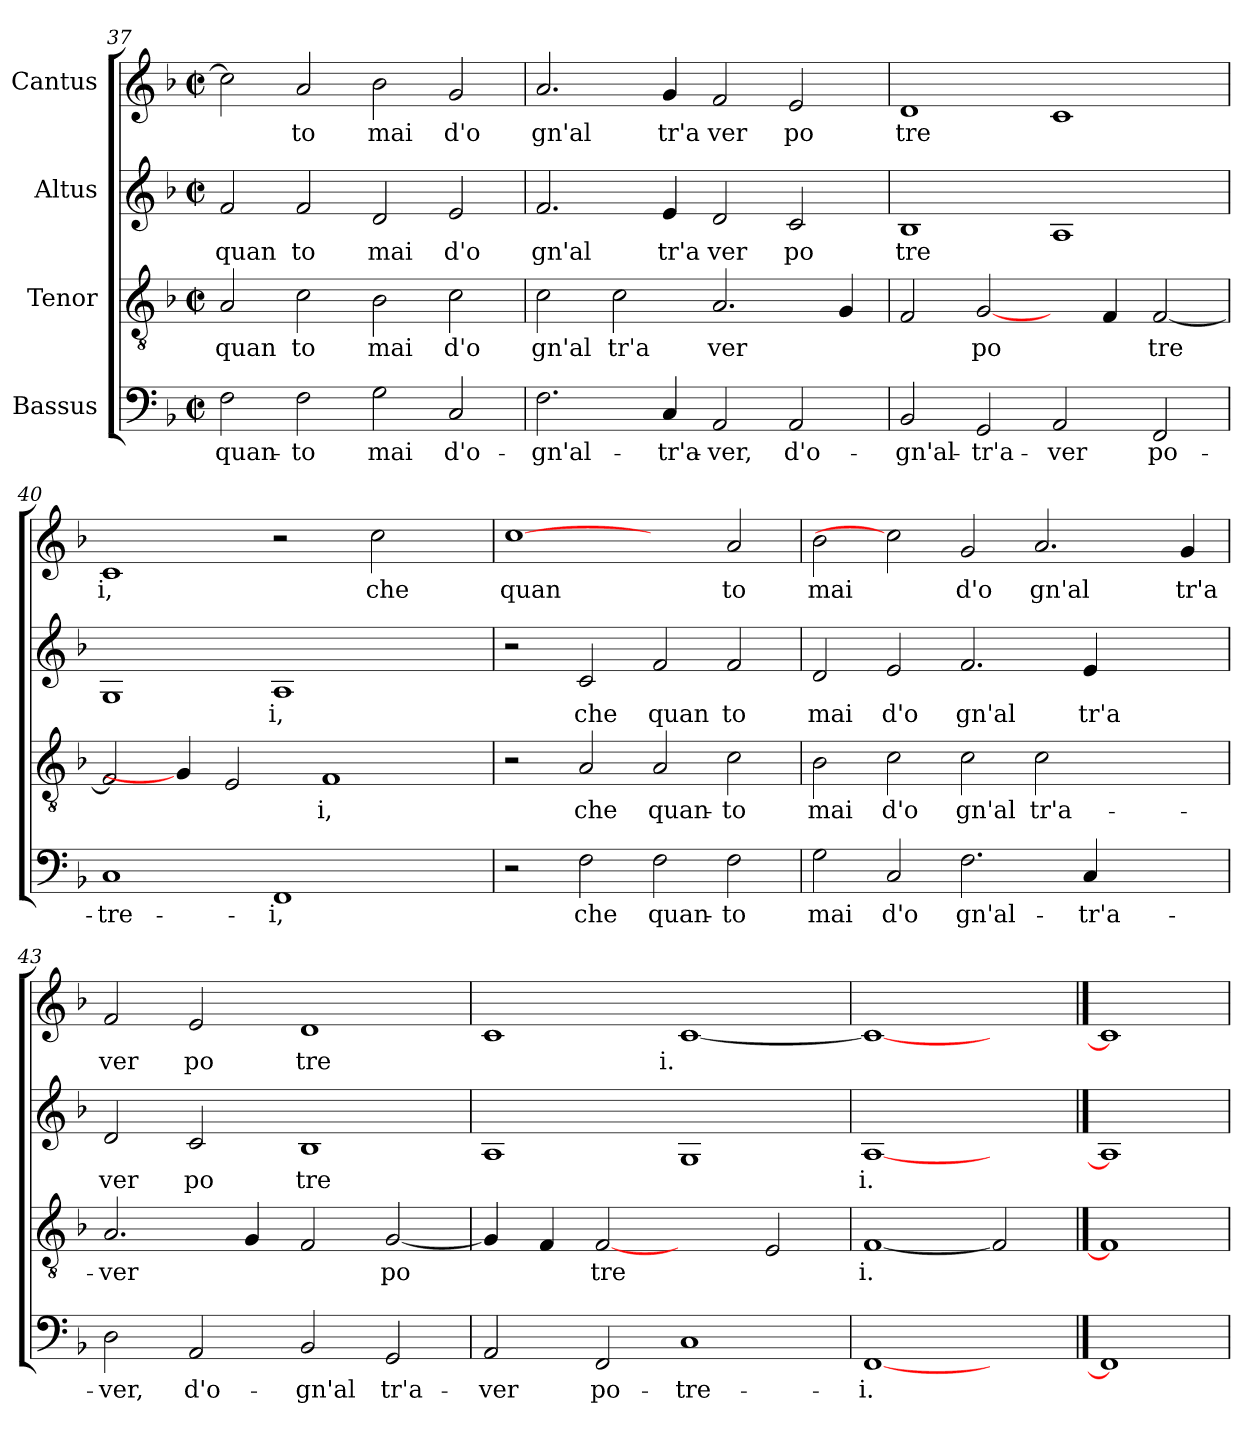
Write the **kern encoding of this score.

**kern	**text	**kern	**text	**kern	**text	**kern	**text
*part4	*part4	*part3	*part3	*part2	*part2	*part1	*part1
*staff4	*staff4	*staff3	*staff3	*staff2	*staff2	*staff1	*staff1
*I"Bassus	*	*I"Tenor	*	*I"Altus	*	*I"Cantus	*
*clefF4	*	*clefGv2	*	*clefG2	*	*clefG2	*
*k[b-]	*	*k[b-]	*	*k[b-]	*	*k[b-]	*
*F:	*	*F:	*	*F:	*	*F:	*
*M2/2	*	*M2/2	*	*M2/2	*	*M2/2	*
*met(c|)	*	*met(c|)	*	*met(c|)	*	*met(c|)	*
=37	=37	=37	=37	=37	=37	=37	=37
!	!LO:LY:b:cj	!	!LO:LY:b:cj	!	!LO:LY:b:cj	!	!LO:LY:b:cj
2F\	quan-	2A/	quan	2f/	quan	2cc\]	.
!	!LO:LY:b:cj	!	!LO:LY:b:cj	!	!LO:LY:b:cj	!	!LO:LY:b:cj
2F\	-to	2c\	to	2f/	to	2a/	to
!	!LO:LY:b:cj	!	!LO:LY:b:cj	!	!LO:LY:b:cj	!	!LO:LY:b:cj
2G\	mai	2B-\	mai	2d/	mai	2b-\	mai
!	!LO:LY:b:cj	!	!LO:LY:b:cj	!	!LO:LY:b:cj	!	!LO:LY:b:cj
2C/	d'o-	2c\	d'o	2e/	d'o	2g/	d'o
=38	=38	=38	=38	=38	=38	=38	=38
!	!LO:LY:b:cj	!	!LO:LY:b:cj	!	!LO:LY:b:cj	!	!LO:LY:b:cj
2.F\	-gn'al-	2c\	gn'al	2.f/	gn'al	2.a/	gn'al
!	!	!	!LO:LY:b:cj	!	!	!	!
.	.	2c\	tr'a	.	.	.	.
!	!LO:LY:b:cj	!	!	!	!LO:LY:b:cj	!	!LO:LY:b:cj
4C/	-tr'a-	.	.	4e/	tr'a	4g/	tr'a
!	!LO:LY:b:cj	!	!LO:LY:b:cj	!	!LO:LY:b:cj	!	!LO:LY:b:cj
2AA/	-ver,	2.A/	ver	2d/	ver	2f/	ver
!	!LO:LY:b:cj	!	!	!	!LO:LY:b:cj	!	!LO:LY:b:cj
2AA/	d'o-	.	.	2c/	po	2e/	po
!	!	!	!LO:LY:b:cj	!	!	!	!
.	.	4G/	.	.	.	.	.
=39	=39	=39	=39	=39	=39	=39	=39
!	!LO:LY:b:cj	!	!LO:LY:b:cj	!	!LO:LY:b:cj	!	!LO:LY:b:cj
2BB-/	-gn'al-	2F/	.	1B-	tre	1d	tre
!	!LO:LY:b:cj	!	!LO:LY:b:cj	!	!	!	!
2GG/	-tr'a-	[2G/	po	.	.	.	.
!	!LO:LY:b:cj	!	!	!	!LO:LY:b:cj	!	!LO:LY:b:cj
2AA/	-ver	4ryy	.	1A	.	1c	.
!	!	!	!LO:LY:b:cj	!	!	!	!
.	.	4F/	.	.	.	.	.
!	!LO:LY:b:cj	!	!LO:LY:b:cj	!	!	!	!
2FF/	po-	[<2F/	tre	.	.	.	.
!!LO:LB:g=z
=40	=40	=40	=40	=40	=40	=40	=40
!	!LO:LY:b:cj	!	!LO:LY:b:cj	!	!LO:LY:b:cj	!	!LO:LY:b:cj
1C	-tre-	2F/]	.	1G	.	1c	i,
.	.	4G/]	.	.	.	.	.
!	!	!	!LO:LY:b:cj	!	!	!	!
.	.	2E/	.	.	.	.	.
!	!LO:LY:b:cj	!	!	!	!LO:LY:b:cj	!	!
1FF	-i,	.	.	1A	i,	2r	.
!	!	!	!LO:LY:b:cj	!	!	!	!
.	.	1F	i,	.	.	.	.
!	!	!	!	!	!	!	!LO:LY:b:cj
.	.	.	.	.	.	2cc\	che
4ryy	.	.	.	4ryy	.	4ryy	.
=41	=41	=41	=41	=41	=41	=41	=41
!	!	!	!	!	!	!	!LO:LY:b:cj
2r	.	2r	.	2r	.	[1cc	quan
!	!LO:LY:b:cj	!	!LO:LY:b:cj	!	!LO:LY:b:cj	!	!
2F\	che	2A/	che	2c/	che	.	.
!	!LO:LY:b:cj	!	!LO:LY:b:cj	!	!LO:LY:b:cj	!	!
2F\	quan-	2A/	quan-	2f/	quan	2ryy	.
!	!LO:LY:b:cj	!	!LO:LY:b:cj	!	!LO:LY:b:cj	!	!LO:LY:b:cj
2F\	-to	2c\	-to	2f/	to	2a/	to
=42	=42	=42	=42	=42	=42	=42	=42
!	!LO:LY:b:cj	!	!LO:LY:b:cj	!	!LO:LY:b:cj	!	!LO:LY:b:cj
2G\	mai	2B-\	mai	2d/	mai	2b-\	mai
!	!LO:LY:b:cj	!	!LO:LY:b:cj	!	!LO:LY:b:cj	!	!
2C/	d'o	2c\	d'o	2e/	d'o	2cc]	.
!	!LO:LY:b:cj	!	!LO:LY:b:cj	!	!LO:LY:b:cj	!	!LO:LY:b:cj
2.F\	gn'al-	2c\	gn'al	2.f/	gn'al	2g/	d'o
!	!	!	!LO:LY:b:cj	!	!	!	!LO:LY:b:cj
.	.	2c\	tr'a-	.	.	2.a/	gn'al
!	!LO:LY:b:cj	!	!	!	!LO:LY:b:cj	!	!
4C/	-tr'a-	.	.	4e/	tr'a	.	.
2ryy	.	2ryy	.	2ryy	.	.	.
!	!	!	!	!	!	!	!LO:LY:b:cj
.	.	.	.	.	.	4g/	tr'a
=43	=43	=43	=43	=43	=43	=43	=43
!	!LO:LY:b:cj	!	!LO:LY:b:cj	!	!LO:LY:b:cj	!	!LO:LY:b:cj
2D\	-ver,	2.A/	-ver	2d/	ver	2f/	ver
!	!LO:LY:b:cj	!	!	!	!LO:LY:b:cj	!	!LO:LY:b:cj
2AA/	d'o-	.	.	2c/	po	2e/	po
!	!	!	!LO:LY:b:cj	!	!	!	!
.	.	4G/	.	.	.	.	.
!	!LO:LY:b:cj	!	!LO:LY:b:cj	!	!LO:LY:b:cj	!	!LO:LY:b:cj
2BB-/	-gn'al	2F/	.	1B-	tre	1d	tre
!	!LO:LY:b:cj	!	!LO:LY:b:cj	!	!	!	!
2GG/	tr'a-	[<2G/	po-	.	.	.	.
=44	=44	=44	=44	=44	=44	=44	=44
!	!LO:LY:b:cj	!	!LO:LY:b:cj	!	!LO:LY:b:cj	!	!LO:LY:b:cj
2AA/	-ver	4G/]	--	1A	.	1c	.
!	!	!	!LO:LY:b:cj	!	!	!	!
.	.	4F/	--	.	.	.	.
!	!LO:LY:b:cj	!	!LO:LY:b:cj	!	!	!	!
2FF/	po-	[2F	-tre-	.	.	.	.
!	!LO:LY:b:cj	!	!	!	!LO:LY:b:cj	!	!LO:LY:b:cj
1C	-tre-	2ryy	.	1G	.	[<1c	i.
!	!	!	!LO:LY:b:cj	!	!	!	!
.	.	2E/	--	.	.	.	.
=45	=45	=45	=45	=45	=45	=45	=45
!	!LO:LY:b:cj	!	!LO:LY:b:cj	!	!LO:LY:b:cj	!	!LO:LY:b:cj
[1FF	-i.	[1F	-i.	[1A	i.	1c_	.
2ryy	.	2F]	.	2ryy	.	2ryy	.
==46	==46	==46	==46	==46	==46	==46	==46
1FF]	.	1F]	.	1A]	.	1c]	.
=	=	=	=	=	=	=	=
*-	*-	*-	*-	*-	*-	*-	*-
